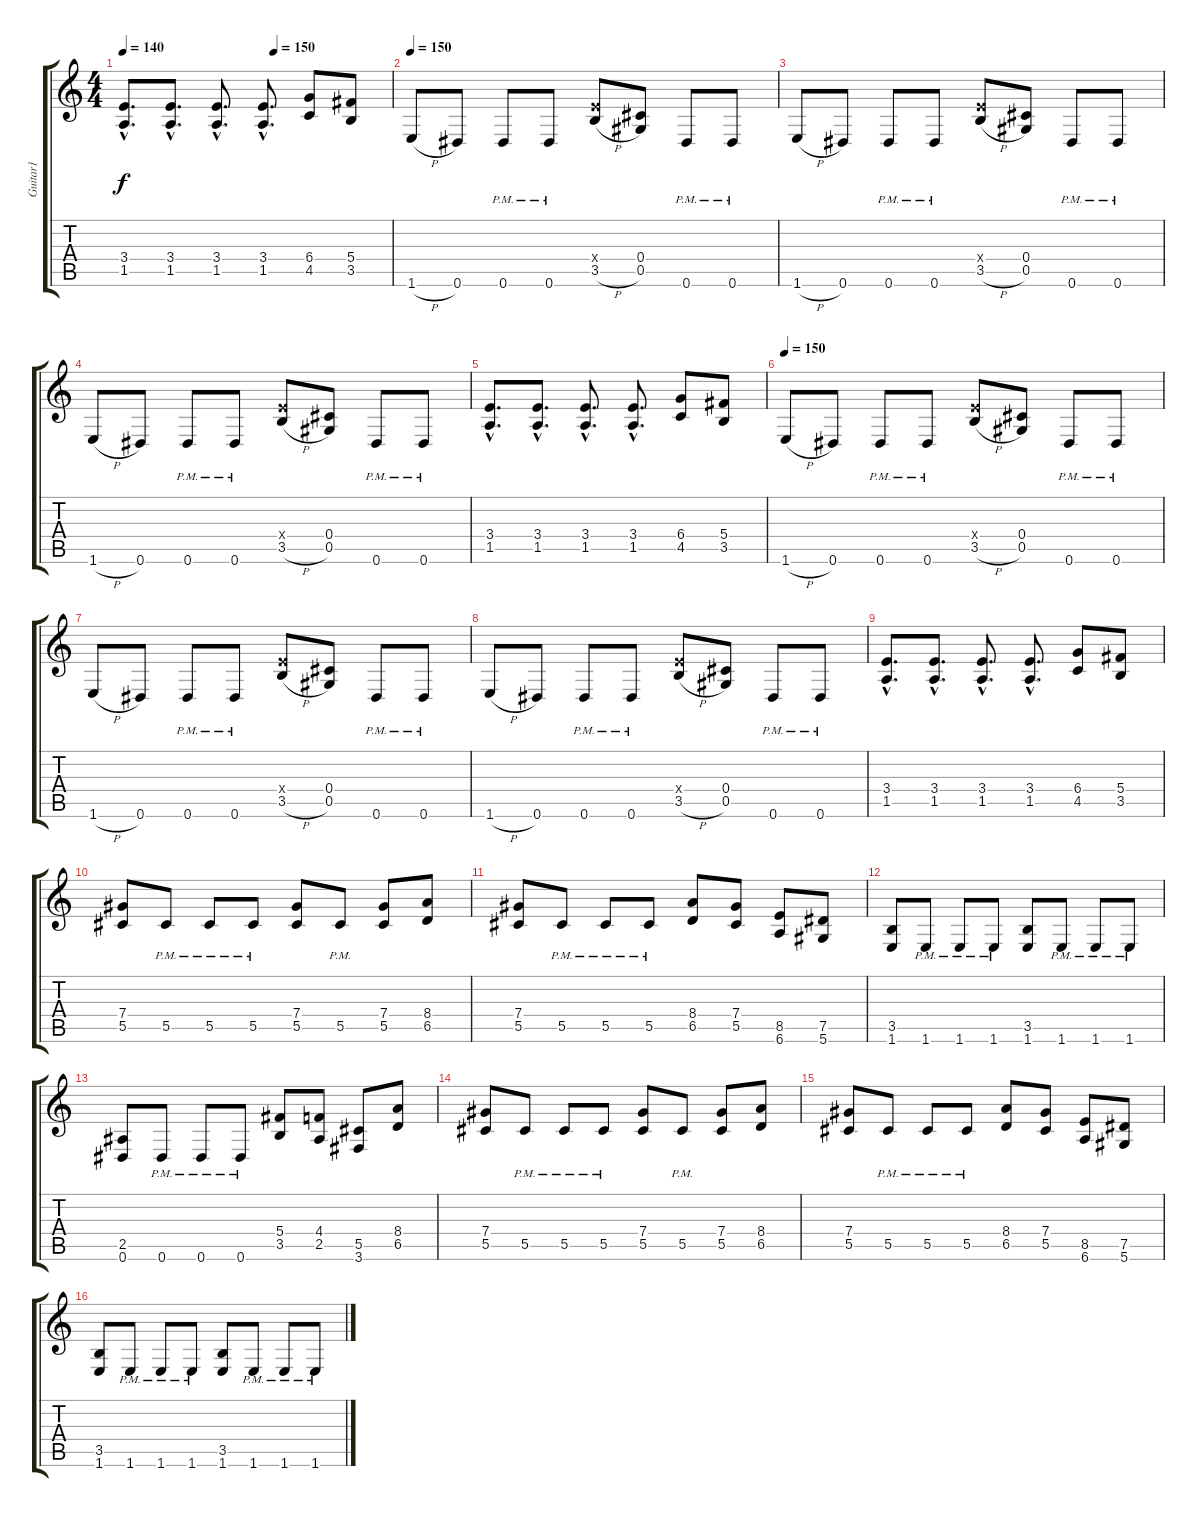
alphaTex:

\track ("Guitar1" "Guitar1") {instrument overdrivenguitar}
\staff {score tabs}
\tuning (Eb4 Bb3 Gb3 Db3 Ab2 Eb2) {hide}
\ts (4 4)
\tempo 140
\tempo (150 0.5625)
\clef g2
\ks c
(3.4{hac} 1.5{hac}).8{d dy f} (3.4{hac} 1.5{hac}).8{d} (3.4{hac} 1.5{hac}).8{d} (3.4{hac} 1.5{hac}).8{d} (6.4 4.5).8 (5.4 3.5).8 |
\tempo 150
1.6{h}.8 0.6.8 0.6{pm}.8 0.6{pm}.8 (3.4{x} 3.5{h}).8 (0.4 0.5).8 0.6{pm}.8 0.6{pm}.8 |
1.6{h}.8 0.6.8 0.6{pm}.8 0.6{pm}.8 (3.4{x} 3.5{h}).8 (0.4 0.5).8 0.6{pm}.8 0.6{pm}.8 |
1.6{h}.8 0.6.8 0.6{pm}.8 0.6{pm}.8 (3.4{x} 3.5{h}).8 (0.4 0.5).8 0.6{pm}.8 0.6{pm}.8 |
(3.4{hac} 1.5{hac}).8{d} (3.4{hac} 1.5{hac}).8{d} (3.4{hac} 1.5{hac}).8{d} (3.4{hac} 1.5{hac}).8{d} (6.4 4.5).8 (5.4 3.5).8 |
\tempo 150
1.6{h}.8 0.6.8 0.6{pm}.8 0.6{pm}.8 (3.4{x} 3.5{h}).8 (0.4 0.5).8 0.6{pm}.8 0.6{pm}.8 |
1.6{h}.8 0.6.8 0.6{pm}.8 0.6{pm}.8 (3.4{x} 3.5{h}).8 (0.4 0.5).8 0.6{pm}.8 0.6{pm}.8 |
1.6{h}.8 0.6.8 0.6{pm}.8 0.6{pm}.8 (3.4{x} 3.5{h}).8 (0.4 0.5).8 0.6{pm}.8 0.6{pm}.8 |
(3.4{hac} 1.5{hac}).8{d} (3.4{hac} 1.5{hac}).8{d} (3.4{hac} 1.5{hac}).8{d} (3.4{hac} 1.5{hac}).8{d} (6.4 4.5).8 (5.4 3.5).8 |
(7.4 5.5).8 5.5{pm}.8 5.5{pm}.8 5.5{pm}.8 (7.4 5.5).8 5.5{pm}.8 (7.4 5.5).8 (8.4 6.5).8 |
(7.4 5.5).8 5.5{pm}.8 5.5{pm}.8 5.5{pm}.8 (8.4 6.5).8 (7.4 5.5).8 (8.5 6.6).8 (7.5 5.6).8 |
(3.5 1.6).8 1.6{pm}.8 1.6{pm}.8 1.6{pm}.8 (3.5 1.6).8 1.6{pm}.8 1.6{pm}.8 1.6{pm}.8 |
(2.5 0.6).8 0.6{pm}.8 0.6{pm}.8 0.6{pm}.8 (5.4 3.5).8 (4.4 2.5).8 (5.5 3.6).8 (8.4 6.5).8 |
(7.4 5.5).8 5.5{pm}.8 5.5{pm}.8 5.5{pm}.8 (7.4 5.5).8 5.5{pm}.8 (7.4 5.5).8 (8.4 6.5).8 |
(7.4 5.5).8 5.5{pm}.8 5.5{pm}.8 5.5{pm}.8 (8.4 6.5).8 (7.4 5.5).8 (8.5 6.6).8 (7.5 5.6).8 |
(3.5 1.6).8 1.6{pm}.8 1.6{pm}.8 1.6{pm}.8 (3.5 1.6).8 1.6{pm}.8 1.6{pm}.8 1.6{pm}.8
